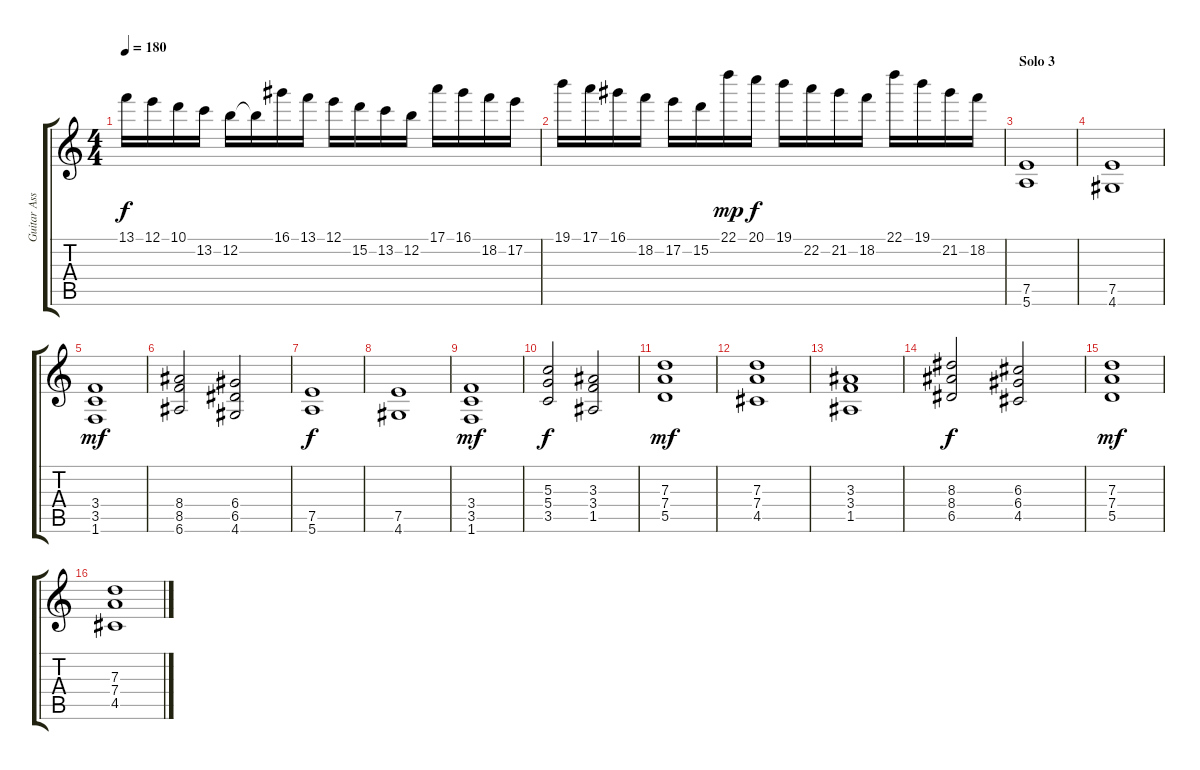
\track ("Guitar Assisted" "Guitar Ass") {instrument distortionguitar}
\staff {score tabs}
\tuning (E4 B3 G3 D3 A2 E2) {hide}
\ts (4 4)
\tempo 180
\clef g2
\ks c
13.1.16{dy f} 12.1.16 10.1.16 13.2.16 12.2.16 12.2{t}.16 16.1.16 13.1.16 12.1.16 15.2.16 13.2.16 12.2.16 17.1.16 16.1.16 18.2.16 17.2.16 |
19.1.16 17.1.16 16.1.16 18.2.16 17.2.16 15.2.16 22.1.16{dy mp} 20.1.16{dy f} 19.1.16 22.2.16 21.2.16 18.2.16 22.1.16 19.1.16 21.2.16 18.2.16 |
\section ("" "Solo 3")
(7.5 5.6).1 |
(7.5 4.6).1 |
(3.4 3.5 1.6).1{dy mf} |
(8.4 8.5 6.6).2 (6.4 6.5 4.6).2 |
(7.5 5.6).1{dy f} |
(7.5 4.6).1 |
(3.4 3.5 1.6).1{dy mf} |
(5.3 5.4 3.5).2{dy f} (3.3 3.4 1.5).2 |
(7.3 7.4 5.5).1{dy mf} |
(7.3 7.4 4.5).1 |
(3.3 3.4 1.5).1 |
(8.3 8.4 6.5).2{dy f} (6.3 6.4 4.5).2 |
(7.3 7.4 5.5).1{dy mf} |
(7.3 7.4 4.5).1
